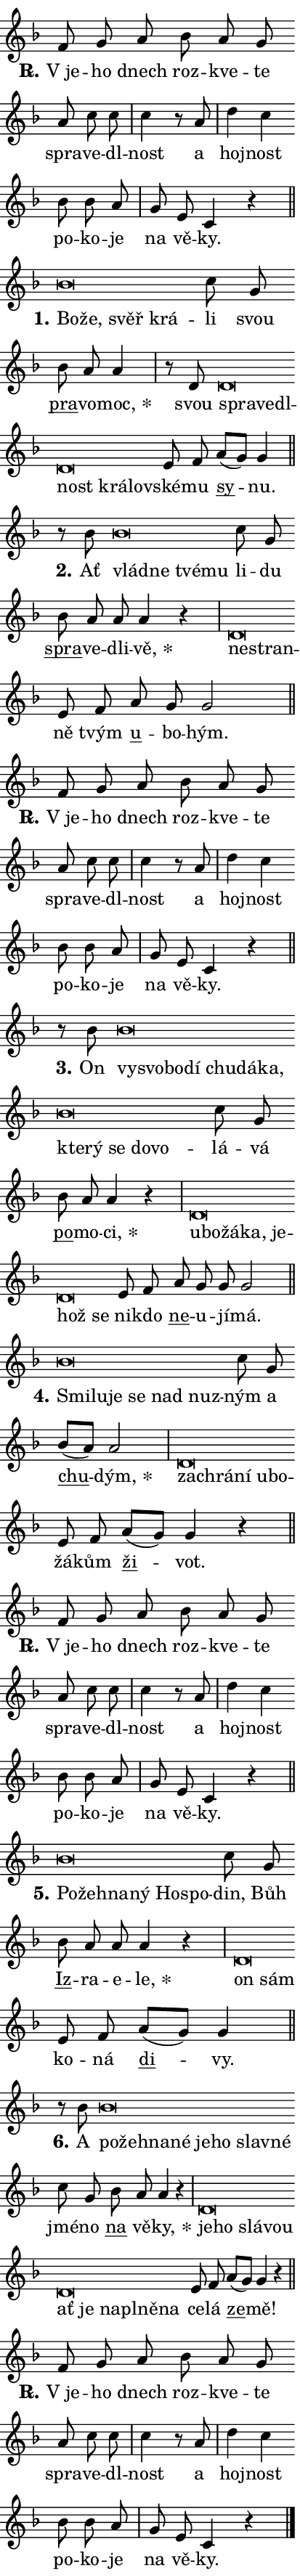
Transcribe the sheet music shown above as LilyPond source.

\version "2.24.0"
\header { tagline = "" }
\paper {
  indent = 0\cm
  top-margin = 0\cm
  right-margin = 0.13\cm % to fit lyric hyphens
  bottom-margin = 0\cm
  left-margin = 0\cm
  paper-width = 7\cm
  page-breaking = #ly:one-page-breaking
  system-system-spacing.basic-distance = #11
  score-system-spacing.basic-distance = #11
  ragged-last = ##f
}


%% Author: Thomas Morley
%% https://lists.gnu.org/archive/html/lilypond-user/2020-05/msg00002.html
#(define (line-position grob)
"Returns position of @var[grob} in current system:
   @code{'start}, if at first time-step
   @code{'end}, if at last time-step
   @code{'middle} otherwise
"
  (let* ((col (ly:item-get-column grob))
         (ln (ly:grob-object col 'left-neighbor))
         (rn (ly:grob-object col 'right-neighbor))
         (col-to-check-left (if (ly:grob? ln) ln col))
         (col-to-check-right (if (ly:grob? rn) rn col))
         (break-dir-left
           (and
             (ly:grob-property col-to-check-left 'non-musical #f)
             (ly:item-break-dir col-to-check-left)))
         (break-dir-right
           (and
             (ly:grob-property col-to-check-right 'non-musical #f)
             (ly:item-break-dir col-to-check-right))))
        (cond ((eqv? 1 break-dir-left) 'start)
              ((eqv? -1 break-dir-right) 'end)
              (else 'middle))))

#(define (tranparent-at-line-position vctor)
  (lambda (grob)
  "Relying on @code{line-position} select the relevant enry from @var{vctor}.
Used to determine transparency,"
    (case (line-position grob)
      ((end) (not (vector-ref vctor 0)))
      ((middle) (not (vector-ref vctor 1)))
      ((start) (not (vector-ref vctor 2))))))

noteHeadBreakVisibility =
#(define-music-function (break-visibility)(vector?)
"Makes @code{NoteHead}s transparent relying on @var{break-visibility}"
#{
  \override NoteHead.transparent =
    #(tranparent-at-line-position break-visibility)
#})

#(define delete-ledgers-for-transparent-note-heads
  (lambda (grob)
    "Reads whether a @code{NoteHead} is transparent.
If so this @code{NoteHead} is removed from @code{'note-heads} from
@var{grob}, which is supposed to be @code{LedgerLineSpanner}.
As a result ledgers are not printed for this @code{NoteHead}"
    (let* ((nhds-array (ly:grob-object grob 'note-heads))
           (nhds-list
             (if (ly:grob-array? nhds-array)
                 (ly:grob-array->list nhds-array)
                 '()))
           ;; Relies on the transparent-property being done before
           ;; Staff.LedgerLineSpanner.after-line-breaking is executed.
           ;; This is fragile ...
           (to-keep
             (remove
               (lambda (nhd)
                 (ly:grob-property nhd 'transparent #f))
               nhds-list)))
      ;; TODO find a better method to iterate over grob-arrays, similiar
      ;; to filter/remove etc for lists
      ;; For now rebuilt from scratch
      (set! (ly:grob-object grob 'note-heads)  '())
      (for-each
        (lambda (nhd)
          (ly:pointer-group-interface::add-grob grob 'note-heads nhd))
        to-keep))))

squashNotes = {
  \override NoteHead.X-extent = #'(-0.2 . 0.2)
  \override NoteHead.Y-extent = #'(-0.75 . 0)
  \override NoteHead.stencil =
    #(lambda (grob)
       (let ((pos (ly:grob-property grob 'staff-position)))
         (begin
           (if (< pos -7) (display "ERROR: Lower brevis then expected\n") (display ""))
           (if (<= pos -6) ly:text-interface::print ly:note-head::print))))
}
unSquashNotes = {
  \revert NoteHead.X-extent
  \revert NoteHead.Y-extent
  \revert NoteHead.stencil
}

hideNotes = \noteHeadBreakVisibility #begin-of-line-visible
unHideNotes = \noteHeadBreakVisibility #all-visible

% work-around for resetting accidentals
% https://lilypond.org/doc/v2.23/Documentation/notation/displaying-rhythms#unmetered-music
cadenzaMeasure = {
  \cadenzaOff
  \partial 1024 s1024
  \cadenzaOn
}

#(define-markup-command (accent layout props text) (markup?)
  "Underline accented syllable"
  (interpret-markup layout props
    #{\markup \override #'(offset . 4.3) \underline { #text }#}))

responsum = \markup \concat {
  "R" \hspace #-1.05 \path #0.1 #'((moveto 0 0.07) (lineto 0.9 0.8)) \hspace #0.05 "."
}

spaceSize = #0.6828661417322834 % exact space size for TeX Gyre Schola

\layout {
  \context {
    \Staff
    \remove "Time_signature_engraver"
    \override LedgerLineSpanner.after-line-breaking = #delete-ledgers-for-transparent-note-heads
  }
  \context {
    \Lyrics {
      \override LyricSpace.minimum-distance = \spaceSize
      \override LyricText.font-name = #"TeX Gyre Schola"
      \override LyricText.font-size = 1
      \override StanzaNumber.font-name = #"TeX Gyre Schola Bold"
      \override StanzaNumber.font-size = 1
    }
  }
  \context {
    \Score 
    \override NoteHead.text =
      #(lambda (grob) 
        (let ((pos (ly:grob-property grob 'staff-position)))
          #{\markup {
            \combine
              \halign #-0.55 \raise #(if (= pos -6) 0 0.5) \override #'(thickness . 2) \draw-line #'(3.2 . 0)
              \musicglyph "noteheads.sM1"
          }#}))
  }
}

% magnetic-lyrics.ily
%
%   written by
%     Jean Abou Samra <jean@abou-samra.fr>
%     Werner Lemberg <wl@gnu.org>
%
%   adapted by
%     Jiri Hon <jiri.hon@gmail.com>
%
% Version 2022-Apr-15

% https://www.mail-archive.com/lilypond-user@gnu.org/msg149350.html

#(define (Left_hyphen_pointer_engraver context)
   "Collect syllable-hyphen-syllable occurrences in lyrics and store
them in properties.  This engraver only looks to the left.  For
example, if the lyrics input is @code{foo -- bar}, it does the
following.

@itemize @bullet
@item
Set the @code{text} property of the @code{LyricHyphen} grob between
@q{foo} and @q{bar} to @code{foo}.

@item
Set the @code{left-hyphen} property of the @code{LyricText} grob with
text @q{foo} to the @code{LyricHyphen} grob between @q{foo} and
@q{bar}.
@end itemize

Use this auxiliary engraver in combination with the
@code{lyric-@/text::@/apply-@/magnetic-@/offset!} hook."
   (let ((hyphen #f)
         (text #f))
     (make-engraver
      (acknowledgers
       ((lyric-syllable-interface engraver grob source-engraver)
        (set! text grob)))
      (end-acknowledgers
       ((lyric-hyphen-interface engraver grob source-engraver)
        ;(when (not (grob::has-interface grob 'lyric-space-interface))
          (set! hyphen grob)));)
      ((stop-translation-timestep engraver)
       (when (and text hyphen)
         (ly:grob-set-object! text 'left-hyphen hyphen))
       (set! text #f)
       (set! hyphen #f)))))

#(define (lyric-text::apply-magnetic-offset! grob)
   "If the space between two syllables is less than the value in
property @code{LyricText@/.details@/.squash-threshold}, move the right
syllable to the left so that it gets concatenated with the left
syllable.

Use this function as a hook for
@code{LyricText@/.after-@/line-@/breaking} if the
@code{Left_@/hyphen_@/pointer_@/engraver} is active."
   (let ((hyphen (ly:grob-object grob 'left-hyphen #f)))
     (when hyphen
       (let ((left-text (ly:spanner-bound hyphen LEFT)))
         (when (grob::has-interface left-text 'lyric-syllable-interface)
           (let* ((common (ly:grob-common-refpoint grob left-text X))
                  (this-x-ext (ly:grob-extent grob common X))
                  (left-x-ext
                   (begin
                     ;; Trigger magnetism for left-text.
                     (ly:grob-property left-text 'after-line-breaking)
                     (ly:grob-extent left-text common X)))
                  ;; `delta` is the gap width between two syllables.
                  (delta (- (interval-start this-x-ext)
                            (interval-end left-x-ext)))
                  (details (ly:grob-property grob 'details))
                  (threshold (assoc-get 'squash-threshold details 0.2)))
             (when (< delta threshold)
               (let* (;; We have to manipulate the input text so that
                      ;; ligatures crossing syllable boundaries are not
                      ;; disabled.  For languages based on the Latin
                      ;; script this is essentially a beautification.
                      ;; However, for non-Western scripts it can be a
                      ;; necessity.
                      (lt (ly:grob-property left-text 'text))
                      (rt (ly:grob-property grob 'text))
                      (is-space (grob::has-interface hyphen 'lyric-space-interface))
                      (space (if is-space " " ""))
                      (extra-delta (if is-space spaceSize 0))
                      ;; Append new syllable.
                      (ltrt-space (if (and (string? lt) (string? rt))
                                (string-append lt space rt)
                                (make-concat-markup (list lt space rt))))
                      ;; Right-align `ltrt` to the right side.
                      (ltrt-space-markup (grob-interpret-markup
                               grob
                               (make-translate-markup
                                (cons (interval-length this-x-ext) 0)
                                (make-right-align-markup ltrt-space)))))
                 (begin
                   ;; Don't print `left-text`.
                   (ly:grob-set-property! left-text 'stencil #f)
                   ;; Set text and stencil (which holds all collected
                   ;; syllables so far) and shift it to the left.
                   (ly:grob-set-property! grob 'text ltrt-space)
                   (ly:grob-set-property! grob 'stencil ltrt-space-markup)
                   (ly:grob-translate-axis! grob (- (- delta extra-delta)) X))))))))))


#(define (lyric-hyphen::displace-bounds-first grob)
   ;; Make very sure this callback isn't triggered too early.
   (let ((left (ly:spanner-bound grob LEFT))
         (right (ly:spanner-bound grob RIGHT)))
     (ly:grob-property left 'after-line-breaking)
     (ly:grob-property right 'after-line-breaking)
     (ly:lyric-hyphen::print grob)))

squashThreshold = #0.4

\layout {
  \context {
    \Lyrics
    \consists #Left_hyphen_pointer_engraver
    \override LyricText.after-line-breaking =
      #lyric-text::apply-magnetic-offset!
    \override LyricHyphen.stencil = #lyric-hyphen::displace-bounds-first
    \override LyricText.details.squash-threshold = \squashThreshold
    \override LyricHyphen.minimum-distance = 0
    \override LyricHyphen.minimum-length = \squashThreshold
  }
}

squashText = \override LyricText.details.squash-threshold = 9999
unSquashText = \override LyricText.details.squash-threshold = \squashThreshold

leftText = \override LyricText.self-alignment-X = #LEFT
unLeftText = \revert LyricText.self-alignment-X

starOffset = #(lambda (grob) 
                (let ((x_offset (ly:self-alignment-interface::aligned-on-x-parent grob)))
                  (if (= x_offset 0) 0 (+ x_offset 1.2))))

star = #(define-music-function (syllable)(string?)
"Append star separator at the end of a syllable"
#{
  \once \override LyricText.X-offset = #starOffset
  \lyricmode { \markup {
    #syllable
    \override #'((font-name . "TeX Gyre Schola Bold")) \hspace #0.2 \lower #0.65 \larger "*"
  } }
#})

starAccent = #(define-music-function (syllable)(string?)
"Append star separator at the end of a syllable and make accent"
#{
  \once \override LyricText.X-offset = #starOffset
  \lyricmode { \markup {
    \accent #syllable
    \override #'((font-name . "TeX Gyre Schola Bold")) \hspace #0.2 \lower #0.65 \larger "*"
  } }
#})

breath = #(define-music-function (syllable)(string?)
"Append breathing indicator at the end of a syllable"
#{
  \lyricmode { \markup { #syllable "+" } }
#})

optionalBreath = #(define-music-function (syllable)(string?)
"Append optional breathing indicator at the end of a syllable"
#{
  \lyricmode { \markup { #syllable "(+)" } }
#})


\score {
    <<
        \new Voice = "melody" { \cadenzaOn \key f \major \relative { f'8 g a bes a g \bar "" a c c \cadenzaMeasure \bar "|" c4 r8 a \cadenzaMeasure \bar "|" d4 c \bar "" bes8 bes a \cadenzaMeasure \bar "|" g e c4 r \cadenzaMeasure \bar "||" \break } }
        \new Lyrics \lyricsto "melody" { \lyricmode { \set stanza = \responsum
"V je" -- ho dnech roz -- kve -- te spra -- ve -- dl -- nost a hoj -- nost po -- ko -- je na vě -- ky. } }
    >>
    \layout {}
}

\score {
    <<
        \new Voice = "melody" { \cadenzaOn \key f \major \relative { \squashNotes bes'\breve*1/16 \hideNotes \breve*1/16 \bar "" \breve*1/16 \breve*1/16 \bar "" \unHideNotes \unSquashNotes c8 g \bar "" bes a a4 \cadenzaMeasure \bar "|" r8 d, \squashNotes d\breve*1/16 \hideNotes \breve*1/16 \bar "" \breve*1/16 \bar "" \breve*1/16 \bar "" \breve*1/16 \breve*1/16 \bar "" \unHideNotes \unSquashNotes e8 f \bar "" a[( g)] g4 \cadenzaMeasure \bar "||" \break } }
        \new Lyrics \lyricsto "melody" { \lyricmode { \set stanza = "1."
\leftText Bo -- \squashText že, svěř krá -- \unLeftText \unSquashText li svou \markup \accent pra -- vo -- \star moc, svou \leftText spra -- \squashText ve -- dl -- nost krá -- lov -- \unLeftText \unSquashText ské -- mu \markup \accent sy -- nu. } }
    >>
    \layout {}
}

\score {
    <<
        \new Voice = "melody" { \cadenzaOn \key f \major \relative { r8 bes' \squashNotes bes\breve*1/16 \hideNotes \breve*1/16 \bar "" \breve*1/16 \breve*1/16 \bar "" \unHideNotes \unSquashNotes c8 g \bar "" bes a a a4 r \cadenzaMeasure \bar "|" \squashNotes d,\breve*1/16 \hideNotes \breve*1/16 \bar "" \unHideNotes \unSquashNotes e8 f \bar "" a g g2 \cadenzaMeasure \bar "||" \break } }
        \new Lyrics \lyricsto "melody" { \lyricmode { \set stanza = "2."
Ať \leftText vlád -- \squashText ne tvé -- mu \unLeftText \unSquashText li -- du \markup \accent spra -- ve -- dli -- \star vě, \leftText ne -- \squashText stran -- \unLeftText \unSquashText ně tvým \markup \accent u -- bo -- hým. } }
    >>
    \layout {}
}

\score {
    <<
        \new Voice = "melody" { \cadenzaOn \key f \major \relative { f'8 g a bes a g \bar "" a c c \cadenzaMeasure \bar "|" c4 r8 a \cadenzaMeasure \bar "|" d4 c \bar "" bes8 bes a \cadenzaMeasure \bar "|" g e c4 r \cadenzaMeasure \bar "||" \break } }
        \new Lyrics \lyricsto "melody" { \lyricmode { \set stanza = \responsum
"V je" -- ho dnech roz -- kve -- te spra -- ve -- dl -- nost a hoj -- nost po -- ko -- je na vě -- ky. } }
    >>
    \layout {}
}

\score {
    <<
        \new Voice = "melody" { \cadenzaOn \key f \major \relative { r8 bes' \squashNotes bes\breve*1/16 \hideNotes \breve*1/16 \bar "" \breve*1/16 \bar "" \breve*1/16 \bar "" \breve*1/16 \bar "" \breve*1/16 \bar "" \breve*1/16 \bar "" \breve*1/16 \bar "" \breve*1/16 \bar "" \breve*1/16 \bar "" \breve*1/16 \breve*1/16 \bar "" \unHideNotes \unSquashNotes c8 g \bar "" bes a a4 r \cadenzaMeasure \bar "|" \squashNotes d,\breve*1/16 \hideNotes \breve*1/16 \bar "" \breve*1/16 \bar "" \breve*1/16 \bar "" \breve*1/16 \bar "" \breve*1/16 \breve*1/16 \bar "" \unHideNotes \unSquashNotes e8 f \bar "" a g g g2 \cadenzaMeasure \bar "||" \break } }
        \new Lyrics \lyricsto "melody" { \lyricmode { \set stanza = "3."
On \leftText vy -- \squashText svo -- bo -- dí chu -- dá -- ka, kte -- rý se do -- vo -- \unLeftText \unSquashText lá -- vá \markup \accent po -- mo -- \star ci, \leftText u -- \squashText bo -- žá -- ka, je -- hož se \unLeftText \unSquashText ni -- kdo \markup \accent ne -- u -- jí -- má. } }
    >>
    \layout {}
}

\score {
    <<
        \new Voice = "melody" { \cadenzaOn \key f \major \relative { \squashNotes bes'\breve*1/16 \hideNotes \breve*1/16 \bar "" \breve*1/16 \bar "" \breve*1/16 \bar "" \breve*1/16 \breve*1/16 \bar "" \unHideNotes \unSquashNotes c8 g \bar "" bes[( a)] a2 \cadenzaMeasure \bar "|" \squashNotes d,\breve*1/16 \hideNotes \breve*1/16 \bar "" \breve*1/16 \bar "" \breve*1/16 \breve*1/16 \bar "" \unHideNotes \unSquashNotes e8 f \bar "" a[( g)] g4 r \cadenzaMeasure \bar "||" \break } }
        \new Lyrics \lyricsto "melody" { \lyricmode { \set stanza = "4."
\leftText Smi -- \squashText lu -- je se nad nuz -- \unLeftText \unSquashText ným a \markup \accent chu -- \star dým, \leftText za -- \squashText chrá -- ní u -- bo -- \unLeftText \unSquashText žá -- kům \markup \accent ži -- vot. } }
    >>
    \layout {}
}

\score {
    <<
        \new Voice = "melody" { \cadenzaOn \key f \major \relative { f'8 g a bes a g \bar "" a c c \cadenzaMeasure \bar "|" c4 r8 a \cadenzaMeasure \bar "|" d4 c \bar "" bes8 bes a \cadenzaMeasure \bar "|" g e c4 r \cadenzaMeasure \bar "||" \break } }
        \new Lyrics \lyricsto "melody" { \lyricmode { \set stanza = \responsum
"V je" -- ho dnech roz -- kve -- te spra -- ve -- dl -- nost a hoj -- nost po -- ko -- je na vě -- ky. } }
    >>
    \layout {}
}

\score {
    <<
        \new Voice = "melody" { \cadenzaOn \key f \major \relative { \squashNotes bes'\breve*1/16 \hideNotes \breve*1/16 \bar "" \breve*1/16 \bar "" \breve*1/16 \bar "" \breve*1/16 \breve*1/16 \bar "" \unHideNotes \unSquashNotes c8 g \bar "" bes a a a4 r \cadenzaMeasure \bar "|" \squashNotes d,\breve*1/16 \hideNotes \breve*1/16 \bar "" \unHideNotes \unSquashNotes e8 f \bar "" a[( g)] g4 \cadenzaMeasure \bar "||" \break } }
        \new Lyrics \lyricsto "melody" { \lyricmode { \set stanza = "5."
\leftText Po -- \squashText žeh -- na -- ný Ho -- spo -- \unLeftText \unSquashText din, Bůh \markup \accent Iz -- ra -- e -- \star le, \leftText on \squashText sám \unLeftText \unSquashText ko -- ná \markup \accent di -- vy. } }
    >>
    \layout {}
}

\score {
    <<
        \new Voice = "melody" { \cadenzaOn \key f \major \relative { r8 bes' \squashNotes bes\breve*1/16 \hideNotes \breve*1/16 \bar "" \breve*1/16 \bar "" \breve*1/16 \bar "" \breve*1/16 \bar "" \breve*1/16 \bar "" \breve*1/16 \breve*1/16 \bar "" \unHideNotes \unSquashNotes c8 g \bar "" bes a a4 r \cadenzaMeasure \bar "|" \squashNotes d,\breve*1/16 \hideNotes \breve*1/16 \bar "" \breve*1/16 \bar "" \breve*1/16 \bar "" \breve*1/16 \bar "" \breve*1/16 \bar "" \breve*1/16 \bar "" \breve*1/16 \bar "" \breve*1/16 \breve*1/16 \bar "" \unHideNotes \unSquashNotes e8 f \bar "" a[( g)] g4 r \cadenzaMeasure \bar "||" \break } }
        \new Lyrics \lyricsto "melody" { \lyricmode { \set stanza = "6."
A \leftText po -- \squashText žeh -- na -- né je -- ho slav -- né \unLeftText \unSquashText jmé -- no \markup \accent na vě -- \star ky, \leftText je -- \squashText ho slá -- vou ať je na -- pl -- ně -- na \unLeftText \unSquashText ce -- lá \markup \accent ze -- mě! } }
    >>
    \layout {}
}

\score {
    <<
        \new Voice = "melody" { \cadenzaOn \key f \major \relative { f'8 g a bes a g \bar "" a c c \cadenzaMeasure \bar "|" c4 r8 a \cadenzaMeasure \bar "|" d4 c \bar "" bes8 bes a \cadenzaMeasure \bar "|" g e c4 r \cadenzaMeasure \bar "||" \break } \bar "|." }
        \new Lyrics \lyricsto "melody" { \lyricmode { \set stanza = \responsum
"V je" -- ho dnech roz -- kve -- te spra -- ve -- dl -- nost a hoj -- nost po -- ko -- je na vě -- ky. } }
    >>
    \layout {}
}
